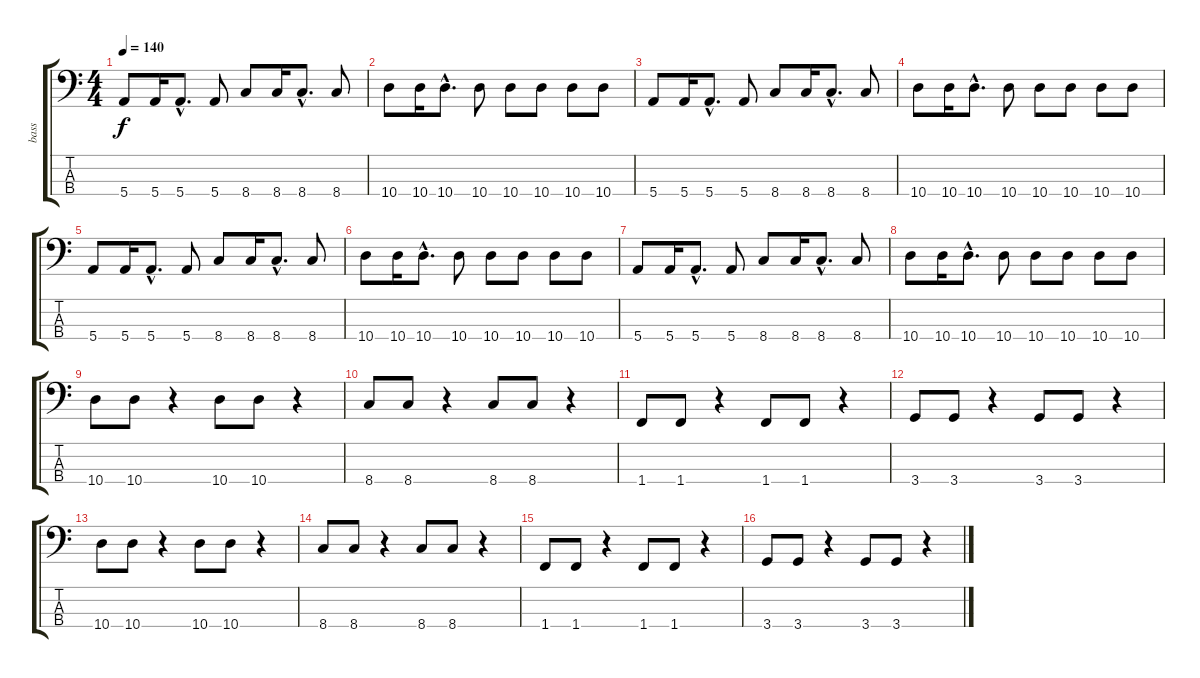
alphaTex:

\track ("bass" "bass") {instrument electricbasspick}
\staff {score tabs}
\tuning (G2 D2 A1 E1) {hide}
\ts (4 4)
\tempo 140
\clef f4
\ks c
5.4.8{dy f instrument electricbasspick} 5.4.16 5.4{hac}.8{d} 5.4.8 8.4.8 8.4.16 8.4{hac}.8{d} 8.4.8 |
10.4.8 10.4.16 10.4{hac}.8{d} 10.4.8 10.4.8 10.4.8 10.4.8 10.4.8 |
5.4.8 5.4.16 5.4{hac}.8{d} 5.4.8 8.4.8 8.4.16 8.4{hac}.8{d} 8.4.8 |
10.4.8 10.4.16 10.4{hac}.8{d} 10.4.8 10.4.8 10.4.8 10.4.8 10.4.8 |
5.4.8 5.4.16 5.4{hac}.8{d} 5.4.8 8.4.8 8.4.16 8.4{hac}.8{d} 8.4.8 |
10.4.8 10.4.16 10.4{hac}.8{d} 10.4.8 10.4.8 10.4.8 10.4.8 10.4.8 |
5.4.8 5.4.16 5.4{hac}.8{d} 5.4.8 8.4.8 8.4.16 8.4{hac}.8{d} 8.4.8 |
10.4.8 10.4.16 10.4{hac}.8{d} 10.4.8 10.4.8 10.4.8 10.4.8 10.4.8 |
10.4.8 10.4.8 r.4 10.4.8 10.4.8 r.4 |
8.4.8 8.4.8 r.4 8.4.8 8.4.8 r.4 |
1.4.8 1.4.8 r.4 1.4.8 1.4.8 r.4 |
3.4.8 3.4.8 r.4 3.4.8 3.4.8 r.4 |
10.4.8 10.4.8 r.4 10.4.8 10.4.8 r.4 |
8.4.8 8.4.8 r.4 8.4.8 8.4.8 r.4 |
1.4.8 1.4.8 r.4 1.4.8 1.4.8 r.4 |
3.4.8 3.4.8 r.4 3.4.8 3.4.8 r.4
